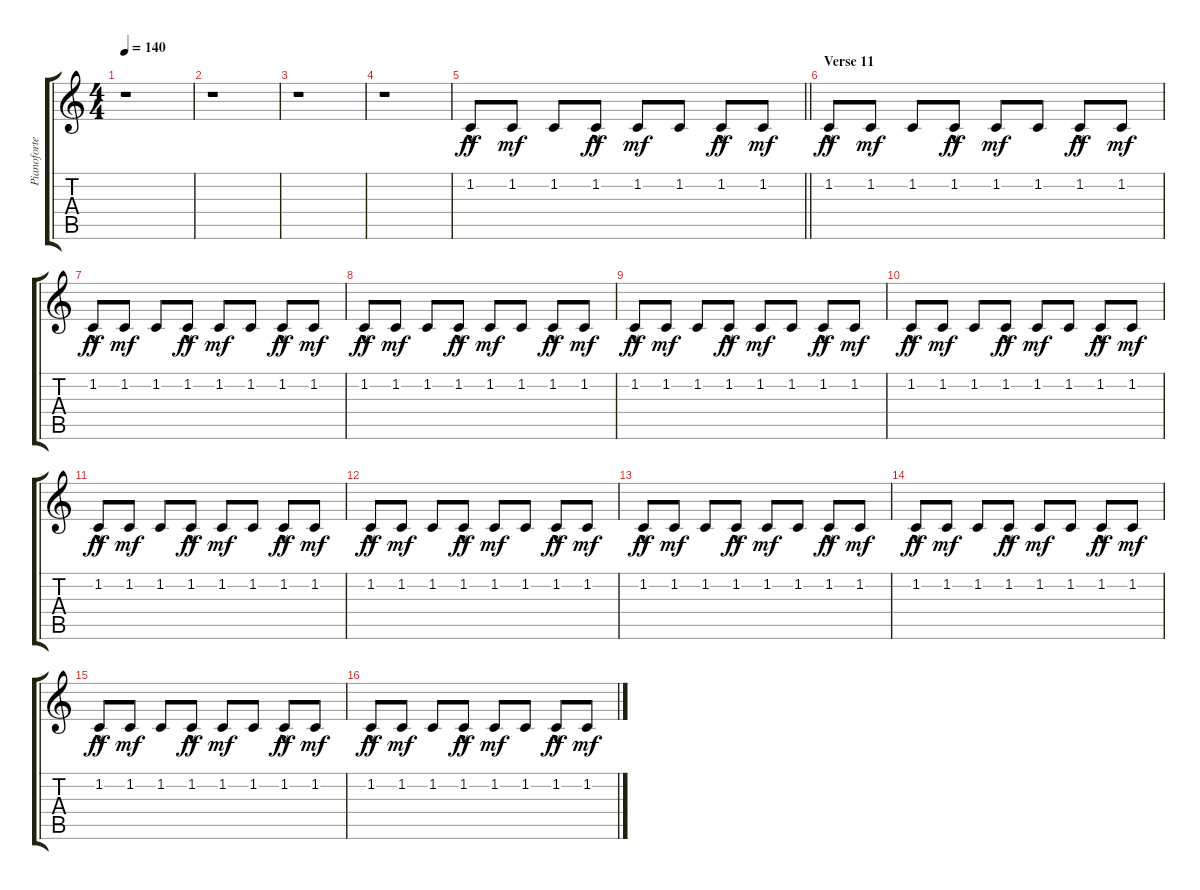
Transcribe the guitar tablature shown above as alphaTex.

\track ("Pianoforte" "Pianoforte") {instrument acousticgrandpiano}
\staff {score tabs}
\tuning (E4 B3 G3 D3 A2 E2) {hide}
\ts (4 4)
\tempo 140
\clef g2
\ks c
r.1{dy mf} |
r.1 |
r.1 |
r.1 |
\barLineRight lightlight
1.2{hac}.8{dy ff} 1.2.8{dy mf} 1.2.8 1.2{hac}.8{dy ff} 1.2.8{dy mf} 1.2.8 1.2{hac}.8{dy ff} 1.2.8{dy mf} |
\section ("" "Verse 11")
1.2{hac}.8{dy ff} 1.2.8{dy mf} 1.2.8 1.2{hac}.8{dy ff} 1.2.8{dy mf} 1.2.8 1.2{hac}.8{dy ff} 1.2.8{dy mf} |
1.2{hac}.8{dy ff} 1.2.8{dy mf} 1.2.8 1.2{hac}.8{dy ff} 1.2.8{dy mf} 1.2.8 1.2{hac}.8{dy ff} 1.2.8{dy mf} |
1.2{hac}.8{dy ff} 1.2.8{dy mf} 1.2.8 1.2{hac}.8{dy ff} 1.2.8{dy mf} 1.2.8 1.2{hac}.8{dy ff} 1.2.8{dy mf} |
1.2{hac}.8{dy ff} 1.2.8{dy mf} 1.2.8 1.2{hac}.8{dy ff} 1.2.8{dy mf} 1.2.8 1.2{hac}.8{dy ff} 1.2.8{dy mf} |
1.2{hac}.8{dy ff} 1.2.8{dy mf} 1.2.8 1.2{hac}.8{dy ff} 1.2.8{dy mf} 1.2.8 1.2{hac}.8{dy ff} 1.2.8{dy mf} |
1.2{hac}.8{dy ff} 1.2.8{dy mf} 1.2.8 1.2{hac}.8{dy ff} 1.2.8{dy mf} 1.2.8 1.2{hac}.8{dy ff} 1.2.8{dy mf} |
1.2{hac}.8{dy ff} 1.2.8{dy mf} 1.2.8 1.2{hac}.8{dy ff} 1.2.8{dy mf} 1.2.8 1.2{hac}.8{dy ff} 1.2.8{dy mf} |
1.2{hac}.8{dy ff} 1.2.8{dy mf} 1.2.8 1.2{hac}.8{dy ff} 1.2.8{dy mf} 1.2.8 1.2{hac}.8{dy ff} 1.2.8{dy mf} |
1.2{hac}.8{dy ff} 1.2.8{dy mf} 1.2.8 1.2{hac}.8{dy ff} 1.2.8{dy mf} 1.2.8 1.2{hac}.8{dy ff} 1.2.8{dy mf} |
1.2{hac}.8{dy ff} 1.2.8{dy mf} 1.2.8 1.2{hac}.8{dy ff} 1.2.8{dy mf} 1.2.8 1.2{hac}.8{dy ff} 1.2.8{dy mf} |
1.2{hac}.8{dy ff} 1.2.8{dy mf} 1.2.8 1.2{hac}.8{dy ff} 1.2.8{dy mf} 1.2.8 1.2{hac}.8{dy ff} 1.2.8{dy mf}
